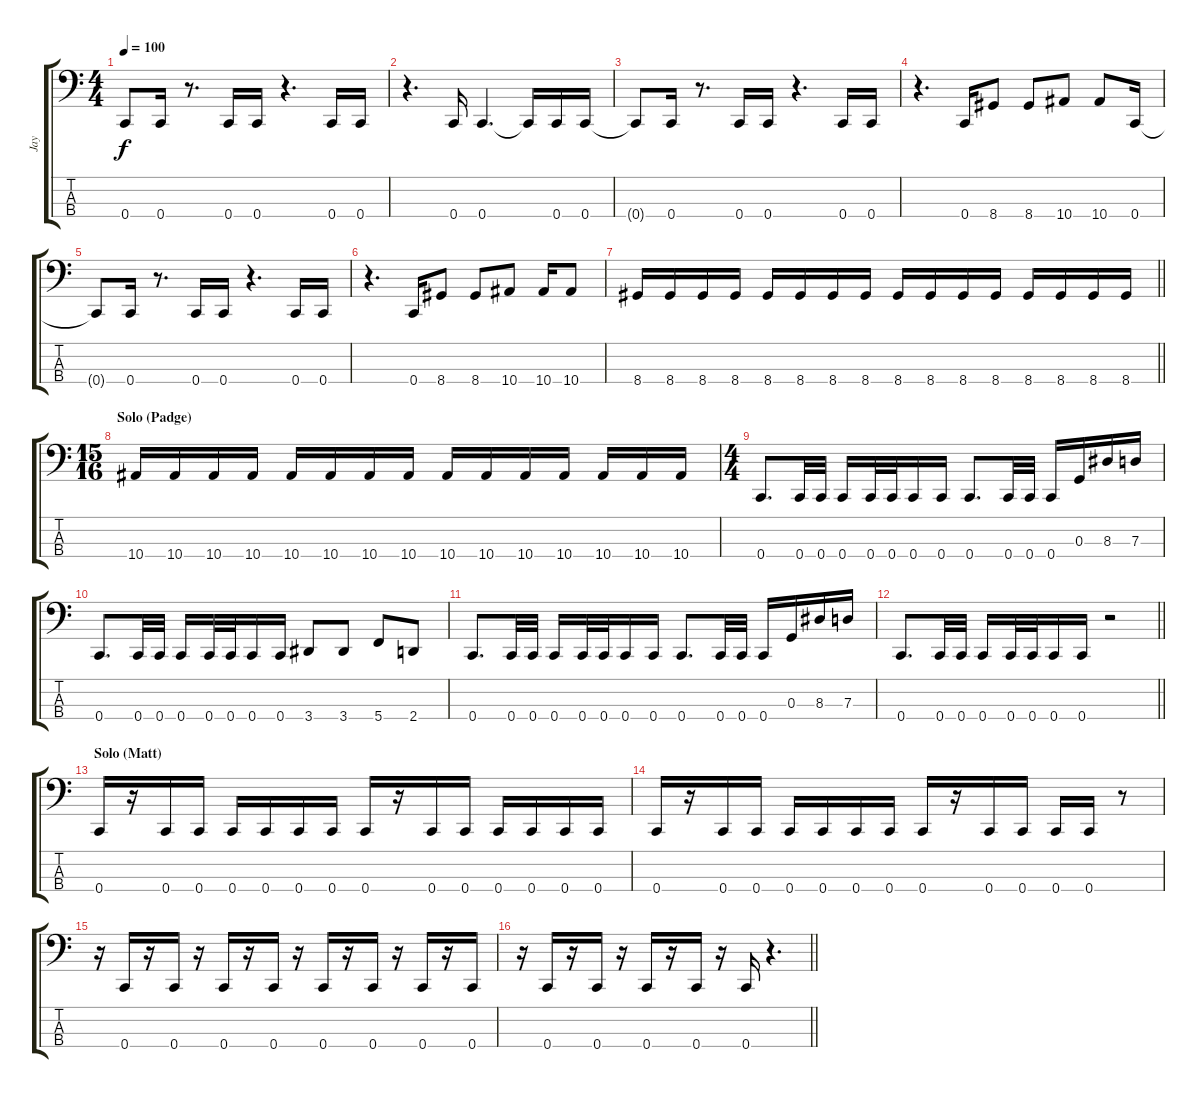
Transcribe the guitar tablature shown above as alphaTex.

\track ("Jay" "Jay") {instrument electricbasspick}
\staff {score tabs}
\tuning (F2 C2 G1 C1) {hide}
\ts (4 4)
\tempo 100
\clef f4
\ks c
0.4{t}.8{dy f} 0.4.16 r.8{d} 0.4.16 0.4.16 r.4{d} 0.4.16 0.4.16 |
r.4{d} 0.4.16 0.4.4{d} 0.4{t}.16 0.4.16 0.4.16 |
0.4{t}.8 0.4.16 r.8{d} 0.4.16 0.4.16 r.4{d} 0.4.16 0.4.16 |
r.4{d} 0.4.16 8.4.8 8.4.8 10.4.8 10.4.8 0.4.16 |
0.4{t}.8 0.4.16 r.8{d} 0.4.16 0.4.16 r.4{d} 0.4.16 0.4.16 |
r.4{d} 0.4.16 8.4.8 8.4.8 10.4.8 10.4.16 10.4.8 |
\barLineRight lightlight
8.4.16 8.4.16 8.4.16 8.4.16 8.4.16 8.4.16 8.4.16 8.4.16 8.4.16 8.4.16 8.4.16 8.4.16 8.4.16 8.4.16 8.4.16 8.4.16 |
\ts (15 16)
\section ("" "Solo (Padge)")
10.4.16 10.4.16 10.4.16 10.4.16 10.4.16 10.4.16 10.4.16 10.4.16 10.4.16 10.4.16 10.4.16 10.4.16 10.4.16 10.4.16 10.4.16 |
\ts (4 4)
0.4.8{d} 0.4.32 0.4.32 0.4.16 0.4.32 0.4.32 0.4.16 0.4.16 0.4.8{d} 0.4.32 0.4.32 0.4.16 0.3.16 8.3.16 7.3.16 |
0.4.8{d} 0.4.32 0.4.32 0.4.16 0.4.32 0.4.32 0.4.16 0.4.16 3.4.8 3.4.8 5.4.8 2.4.8 |
0.4.8{d} 0.4.32 0.4.32 0.4.16 0.4.32 0.4.32 0.4.16 0.4.16 0.4.8{d} 0.4.32 0.4.32 0.4.16 0.3.16 8.3.16 7.3.16 |
\barLineRight lightlight
0.4.8{d} 0.4.32 0.4.32 0.4.16 0.4.32 0.4.32 0.4.16 0.4.16 r.2 |
\section ("" "Solo (Matt)")
0.4.16 r.16 0.4.16 0.4.16 0.4.16 0.4.16 0.4.16 0.4.16 0.4.16 r.16 0.4.16 0.4.16 0.4.16 0.4.16 0.4.16 0.4.16 |
0.4.16 r.16 0.4.16 0.4.16 0.4.16 0.4.16 0.4.16 0.4.16 0.4.16 r.16 0.4.16 0.4.16 0.4.16 0.4.16 r.8 |
r.16 0.4.16 r.16 0.4.16 r.16 0.4.16 r.16 0.4.16 r.16 0.4.16 r.16 0.4.16 r.16 0.4.16 r.16 0.4.16 |
\barLineRight lightlight
r.16 0.4.16 r.16 0.4.16 r.16 0.4.16 r.16 0.4.16 r.16 0.4.16 r.4{d}
